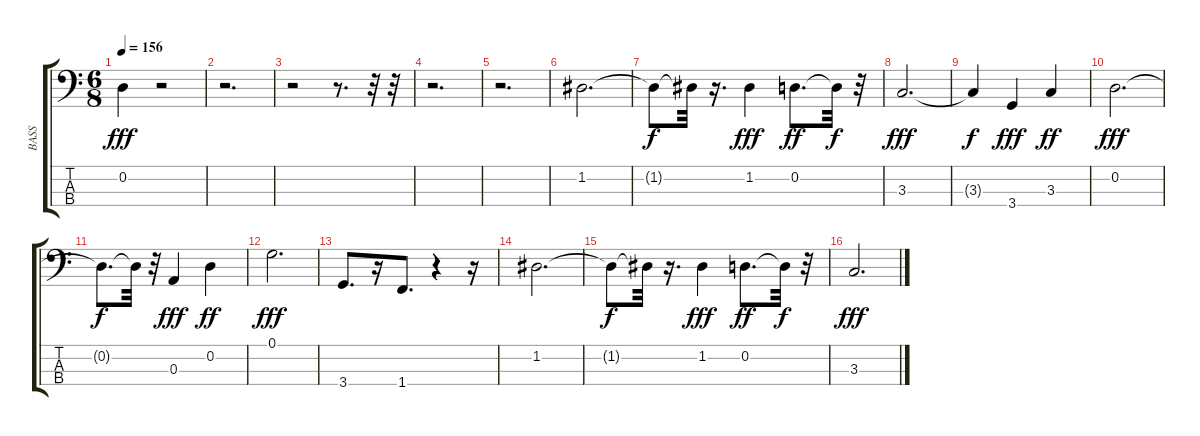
\track ("BASS" "BASS") {instrument acousticbass}
\staff {score tabs}
\tuning (G2 D2 A1 E1) {hide}
\ts (6 8)
\tempo 156
\clef f4
\ks c
0.2.4{dy fff} r.2 |
r.2{d} |
r.2 r.8{d} r.32 r.32 |
r.2{d} |
r.2{d} |
1.2.2{d} |
1.2{t}.8{dy f} 1.2{t}.32 r.16{d} 1.2.4{dy fff} 0.2.8{d dy ff} 0.2{t}.32{dy f} r.32 |
3.3.2{d dy fff} |
3.3{t}.4{dy f} 3.4.4{dy fff} 3.3.4{dy ff} |
0.2.2{d dy fff} |
0.2{t}.8{d dy f} 0.2{t}.32 r.32 0.3.4{dy fff} 0.2.4{dy ff} |
0.1.2{d dy fff} |
3.4.8{d} r.16 1.4.8{d} r.4 r.16 |
1.2.2{d} |
1.2{t}.8{dy f} 1.2{t}.32 r.16{d} 1.2.4{dy fff} 0.2.8{d dy ff} 0.2{t}.32{dy f} r.32 |
3.3.2{d dy fff}
